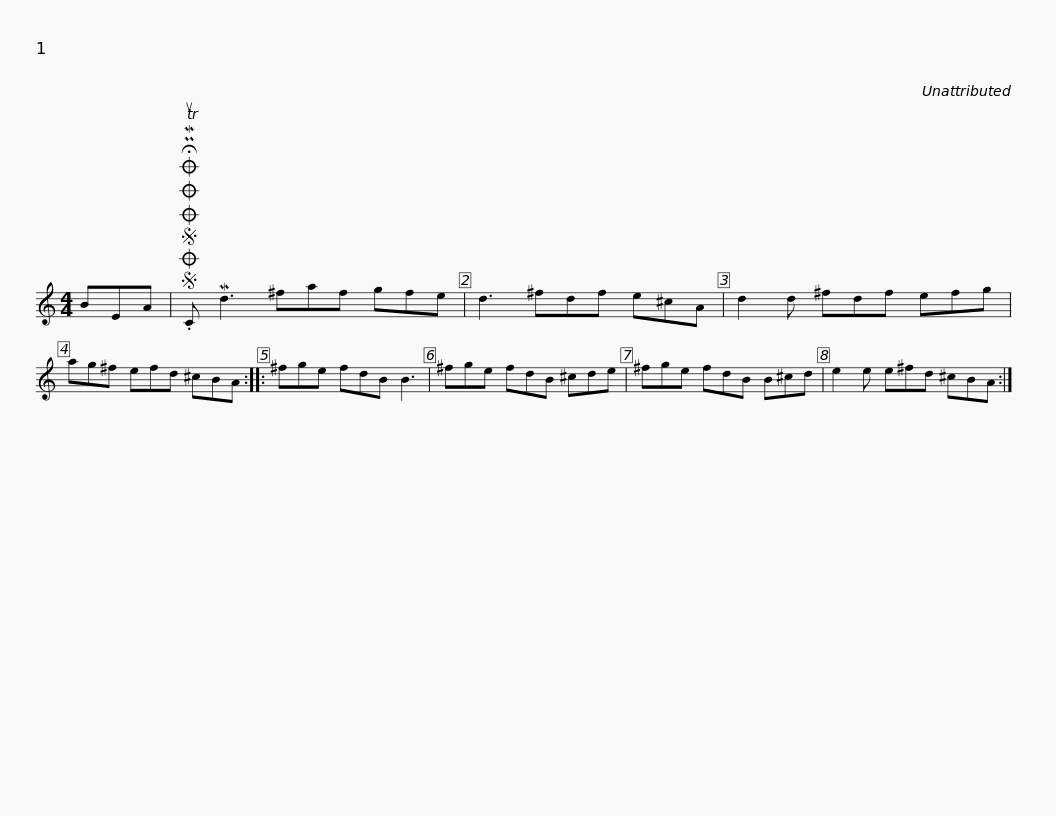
X:1
L:1/8
M:4/4
I:linebreak $
K:C
V:1 treble
V:1
 BEA |SOSOOO .!fermata!PMTuC Md3 ^faf gfe | d3 ^fdf e^cA | d2 d ^fdf efg | ag^f efd ^cBA ::$ %5
 ^fge fdB B3 | ^fge fdB ^cde | ^fge fdB B^cd | e2 e e^fd ^cBA :| %9
